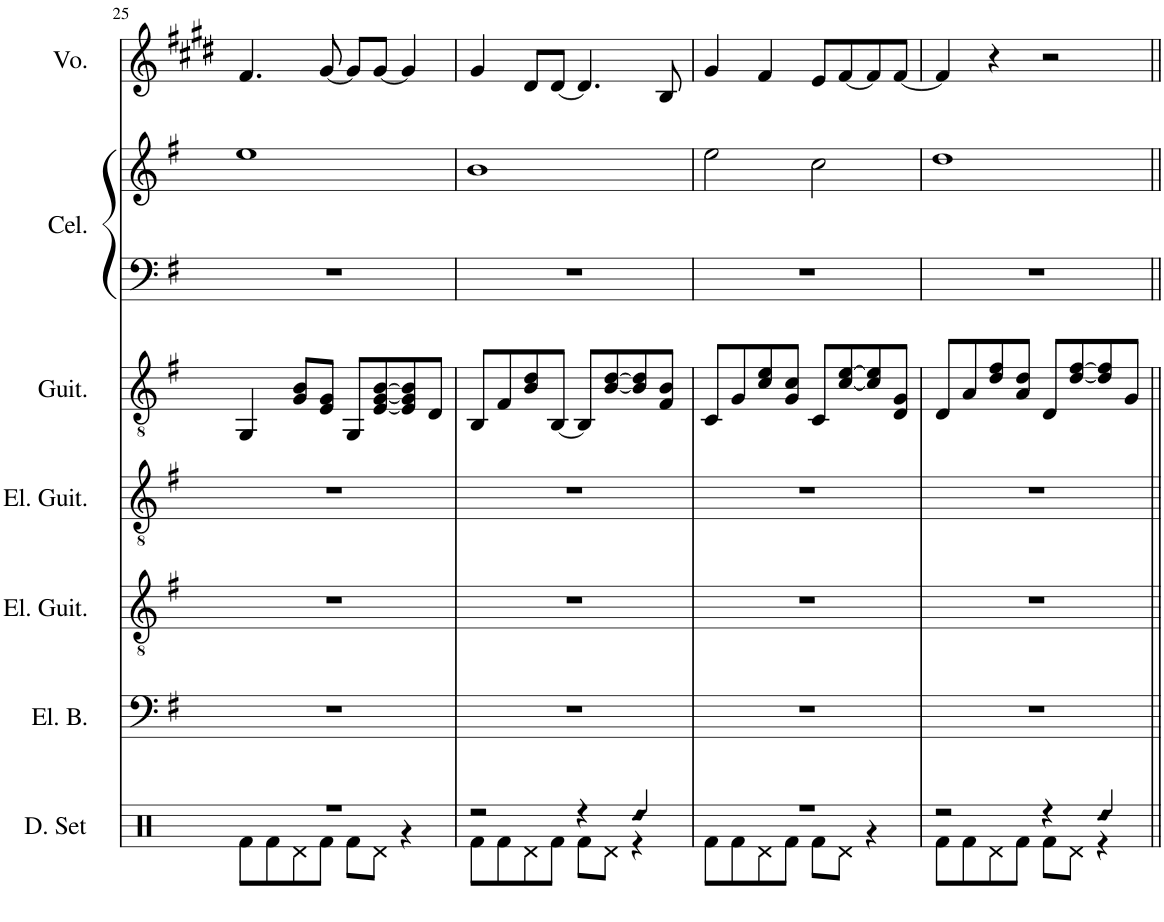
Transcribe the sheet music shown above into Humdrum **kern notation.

**kern	**kern	**kern	**kern	**kern	**kern	**kern	**kern
*part7	*part6	*part5	*part4	*part3	*part2	*part2	*part1
*staff8	*staff7	*staff6	*staff5	*staff4	*staff3	*staff2	*staff1
*I"Drumset	*I"Electric Bass	*I"Electric Guitar	*I"Electric Guitar	*I"Acoustic Guitar	*I"Celesta	*	*I"Voice
*I'D. Set	*I'El. B.	*I'El. Guit.	*I'El. Guit.	*I'Guit.	*I'Cel.	*	*I'Vo.
!!LO:PB:g=z
*clefX	*clefF4	*clefGv2	*clefGv2	*clefGv2	*clefF4	*clefG2	*clefG2
*	*Trd7c12	*	*	*	*Trd-7c-12	*Trd-7c-12	*Trd-1c-3
*k[]	*k[f#]	*k[f#]	*k[f#]	*k[f#]	*k[f#]	*k[f#]	*k[f#c#g#d#]
*M4/4	*M4/4	*M4/4	*M4/4	*M4/4	*M4/4	*M4/4	*M4/4
=25	=25	=25	=25	=25	=25	=25	=25
*^	*	*	*	*	*	*	*
1r	8Rf\L	1r	1r	1r	4GG/	1r	1ee	4.f#/
.	8Rf\	.	.	.	.	.	.	.
.	8Rd\	.	.	.	8G/ 8B/L	.	.	.
.	8Rf\J	.	.	.	8E/ 8G/J	.	.	[8g#/
.	8Rf\L	.	.	.	8GG/L	.	.	8g#/L]
.	8Rd\J	.	.	.	[8E/ [8G/ [8B/	.	.	[8g#/J
.	4r	.	.	.	8E/] 8G/] 8B/]	.	.	4g#/]
.	.	.	.	.	8D/J	.	.	.
=26	=26	=26	=26	=26	=26	=26	=26	=26
2r	8Rf\L	1r	1r	1r	8BB/L	1r	1b	4g#/
.	8Rf\	.	.	.	8F#/	.	.	.
.	8Rd\	.	.	.	8B/ 8d/	.	.	8d#/L
.	8Rf\J	.	.	.	[8BB/J	.	.	[8d#/J
4r	8Rf\L	.	.	.	8BB/L]	.	.	4.d#/]
.	8Rd\J	.	.	.	[8B/ [8d/	.	.	.
!LO:N:head=diamond	!	!	!	!	!	!	!	!
4Rdd/	4r	.	.	.	8B/] 8d/]	.	.	.
.	.	.	.	.	8F#/ 8B/J	.	.	8B/
=27	=27	=27	=27	=27	=27	=27	=27	=27
1r	8Rf\L	1r	1r	1r	8C/L	1r	2ee\	4g#/
.	8Rf\	.	.	.	8G/	.	.	.
.	8Rd\	.	.	.	8c/ 8e/	.	.	4f#/
.	8Rf\J	.	.	.	8G/ 8c/J	.	.	.
.	8Rf\L	.	.	.	8C/L	.	2cc\	8e/L
.	8Rd\J	.	.	.	[8c/ [8e/	.	.	[8f#/
.	4r	.	.	.	8c/] 8e/]	.	.	8f#/]
.	.	.	.	.	8D/ 8G/J	.	.	[8f#/J
=28	=28	=28	=28	=28	=28	=28	=28	=28
2r	8Rf\L	1r	1r	1r	8D/L	1r	1dd	4f#/]
.	8Rf\	.	.	.	8A/	.	.	.
.	8Rd\	.	.	.	8d/ 8f#/	.	.	4r
.	8Rf\J	.	.	.	8A/ 8d/J	.	.	.
4r	8Rf\L	.	.	.	8D/L	.	.	2r
.	8Rd\J	.	.	.	[8d/ [8f#/	.	.	.
!LO:N:head=diamond	!	!	!	!	!	!	!	!
4Rdd/	4r	.	.	.	8d/] 8f#/]	.	.	.
.	.	.	.	.	8G/J	.	.	.
*v	*v	*	*	*	*	*	*	*
=||	=||	=||	=||	=||	=||	=||	=||
*-	*-	*-	*-	*-	*-	*-	*-
